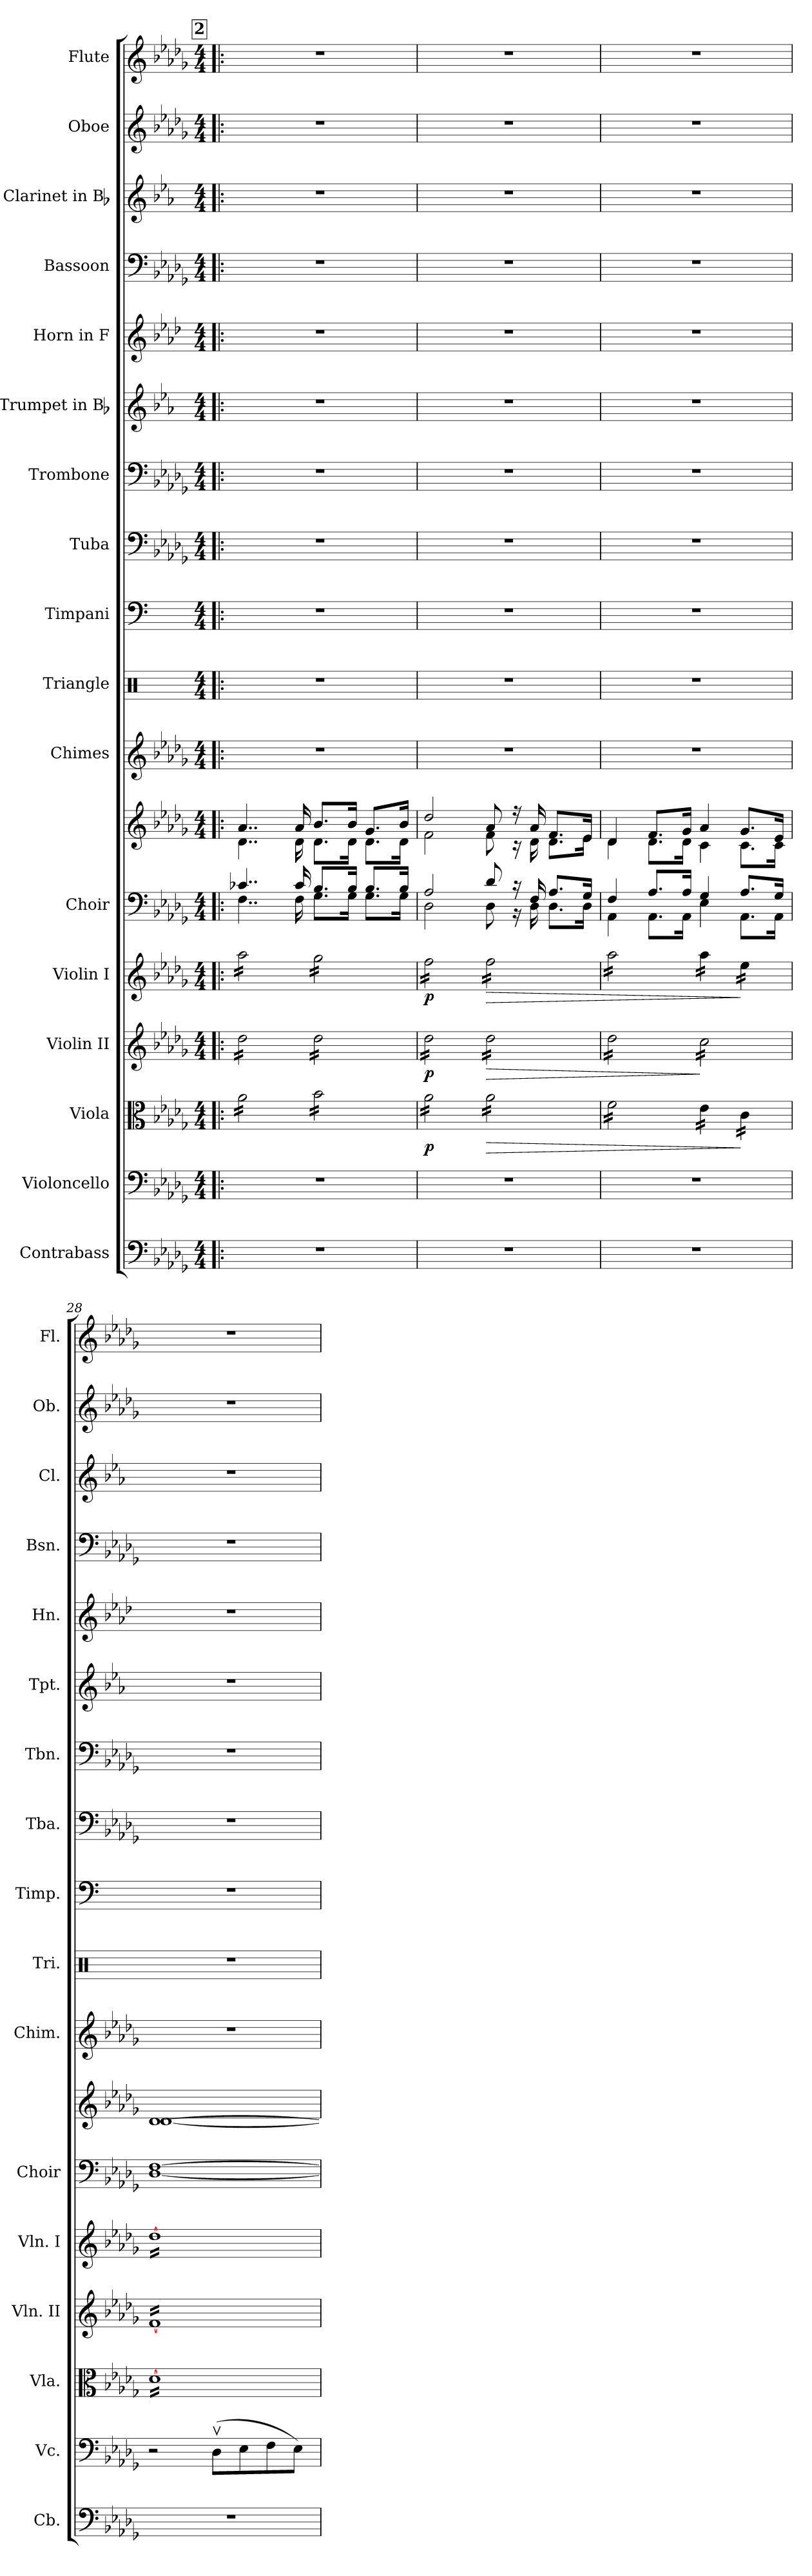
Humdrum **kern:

**kern	**kern	**kern	**dynam	**kern	**dynam	**kern	**dynam	**kern	**kern	**kern	**kern	**kern	**kern	**kern	**kern	**kern	**kern	**kern	**kern	**kern
*part17	*part16	*part15	*part15	*part14	*part14	*part13	*part13	*part12	*part12	*part11	*part10	*part9	*part8	*part7	*part6	*part5	*part4	*part3	*part2	*part1
*staff18	*staff17	*staff16	*staff16	*staff15	*staff15	*staff14	*staff14	*staff13	*staff12	*staff11	*staff10	*staff9	*staff8	*staff7	*staff6	*staff5	*staff4	*staff3	*staff2	*staff1
*I"Contrabass	*I"Violoncello	*I"Viola	*	*I"Violin II	*	*I"Violin I	*	*I"Choir	*	*I"Chimes	*I"Triangle	*I"Timpani	*I"Tuba	*I"Trombone	*I"Trumpet in Bb	*I"Horn in F	*I"Bassoon	*I"Clarinet in Bb	*I"Oboe	*I"Flute
*I'Cb.	*I'Vc.	*I'Vla.	*	*I'Vln. II	*	*I'Vln. I	*	*I'Choir	*	*I'Chim.	*I'Tri.	*I'Timp.	*I'Tba.	*I'Tbn.	*I'Tpt.	*I'Hn.	*I'Bsn.	*I'Cl.	*I'Ob.	*I'Fl.
*clefF4	*clefF4	*clefC3	*	*clefG2	*	*clefG2	*	*clefF4	*clefG2	*clefG2	*clefX	*clefF4	*clefF4	*clefF4	*clefG2	*clefG2	*clefF4	*clefG2	*clefG2	*clefG2
*ITrd7c12	*	*	*	*	*	*	*	*	*	*	*	*	*	*	*ITrd1c2	*ITrd4c7	*	*ITrd1c2	*	*
*k[b-e-a-d-g-]	*k[b-e-a-d-g-]	*k[b-e-a-d-g-]	*	*k[b-e-a-d-g-]	*	*k[b-e-a-d-g-]	*	*k[b-e-a-d-g-]	*k[b-e-a-d-g-]	*k[b-e-a-d-g-]	*k[]	*k[]	*k[b-e-a-d-g-]	*k[b-e-a-d-g-]	*k[b-e-a-d-g-]	*k[b-e-a-d-g-]	*k[b-e-a-d-g-]	*k[b-e-a-d-g-]	*k[b-e-a-d-g-]	*k[b-e-a-d-g-]
*D-:	*D-:	*D-:	*	*D-:	*	*D-:	*	*D-:	*D-:	*D-:	*C:	*C:	*D-:	*D-:	*D-:	*D-:	*D-:	*D-:	*D-:	*D-:
*M4/4	*M4/4	*M4/4	*	*M4/4	*	*M4/4	*	*M4/4	*M4/4	*M4/4	*M4/4	*M4/4	*M4/4	*M4/4	*M4/4	*M4/4	*M4/4	*M4/4	*M4/4	*M4/4
!!LO:REH:place=s1:B:color=#000000:enc=box:fs=12.8556:t=2
=25!|:	=25!|:	=25!|:	=25!|:	=25!|:	=25!|:	=25!|:	=25!|:	=25!|:	=25!|:	=25!|:	=25!|:	=25!|:	=25!|:	=25!|:	=25!|:	=25!|:	=25!|:	=25!|:	=25!|:	=25!|:
*	*	*	*	*	*	*	*	*^	*^	*	*	*	*	*	*	*	*	*	*	*
*	*	*tremolo	*	*	*	*	*	*	*	*	*	*	*	*	*	*	*	*	*	*	*	*
*	*	*	*	*tremolo	*	*	*	*	*	*	*	*	*	*	*	*	*	*	*	*	*	*
*	*	*	*	*	*	*tremolo	*	*	*	*	*	*	*	*	*	*	*	*	*	*	*	*
1r	1r	16a-i\LL	.	16dd-i\LL	.	16aa-i\LL	.	4..c-Xi/	4..Fi\	4..a-i/	4..d-i\	1r	1r	1r	1r	1r	1r	1r	1r	1r	1r	1r
.	.	16a-i\	.	16dd-i\	.	16aa-i\	.	.	.	.	.	.	.	.	.	.	.	.	.	.	.	.
.	.	16a-i\	.	16dd-i\	.	16aa-i\	.	.	.	.	.	.	.	.	.	.	.	.	.	.	.	.
.	.	16a-i\	.	16dd-i\	.	16aa-i\	.	.	.	.	.	.	.	.	.	.	.	.	.	.	.	.
.	.	16a-i\	.	16dd-i\	.	16aa-i\	.	.	.	.	.	.	.	.	.	.	.	.	.	.	.	.
.	.	16a-i\	.	16dd-i\	.	16aa-i\	.	.	.	.	.	.	.	.	.	.	.	.	.	.	.	.
.	.	16a-i\	.	16dd-i\	.	16aa-i\	.	.	.	.	.	.	.	.	.	.	.	.	.	.	.	.
.	.	16a-i\JJ	.	16dd-i\JJ	.	16aa-i\JJ	.	16c-i/	16Fi\	16a-i/	16d-i\	.	.	.	.	.	.	.	.	.	.	.
.	.	16b-i\LL	.	16dd-i\LL	.	16gg-i\LL	.	8.B-i/L	8.G-i\L	8.b-i/L	8.d-i\L	.	.	.	.	.	.	.	.	.	.	.
.	.	16b-i\	.	16dd-i\	.	16gg-i\	.	.	.	.	.	.	.	.	.	.	.	.	.	.	.	.
.	.	16b-i\	.	16dd-i\	.	16gg-i\	.	.	.	.	.	.	.	.	.	.	.	.	.	.	.	.
.	.	16b-i\	.	16dd-i\	.	16gg-i\	.	16B-i/Jk	16G-i\Jk	16b-i/Jk	16d-i\Jk	.	.	.	.	.	.	.	.	.	.	.
.	.	16b-i\	.	16dd-i\	.	16gg-i\	.	8.B-i/L	8.G-i\L	8.g-i/L	8.d-i\L	.	.	.	.	.	.	.	.	.	.	.
.	.	16b-i\	.	16dd-i\	.	16gg-i\	.	.	.	.	.	.	.	.	.	.	.	.	.	.	.	.
.	.	16b-i\	.	16dd-i\	.	16gg-i\	.	.	.	.	.	.	.	.	.	.	.	.	.	.	.	.
.	.	16b-i\JJ	.	16dd-i\JJ	.	16gg-i\JJ	.	16B-i/Jk	16G-i\Jk	16b-i/Jk	16d-i\Jk	.	.	.	.	.	.	.	.	.	.	.
=26	=26	=26	=26	=26	=26	=26	=26	=26	=26	=26	=26	=26	=26	=26	=26	=26	=26	=26	=26	=26	=26	=26
1r	1r	16a-i\LL	p	16dd-i\LL	p	16ffi\LL	p	2A-i/	2D-i\	2dd-i/	2fi\	1r	1r	1r	1r	1r	1r	1r	1r	1r	1r	1r
.	.	16a-i\	.	16dd-i\	.	16ffi\	.	.	.	.	.	.	.	.	.	.	.	.	.	.	.	.
.	.	16a-i\	.	16dd-i\	.	16ffi\	.	.	.	.	.	.	.	.	.	.	.	.	.	.	.	.
.	.	16a-i\	.	16dd-i\	.	16ffi\	.	.	.	.	.	.	.	.	.	.	.	.	.	.	.	.
.	.	16a-i\	.	16dd-i\	.	16ffi\	.	.	.	.	.	.	.	.	.	.	.	.	.	.	.	.
.	.	16a-i\	.	16dd-i\	.	16ffi\	.	.	.	.	.	.	.	.	.	.	.	.	.	.	.	.
.	.	16a-i\	.	16dd-i\	.	16ffi\	.	.	.	.	.	.	.	.	.	.	.	.	.	.	.	.
.	.	16a-i\JJ	.	16dd-i\JJ	.	16ffi\JJ	.	.	.	.	.	.	.	.	.	.	.	.	.	.	.	.
!	!	!	!LO:HP:b	!	!LO:HP:b	!	!LO:HP:b	!	!	!	!	!	!	!	!	!	!	!	!	!	!	!
.	.	16a-i\LL	>	16dd-i\LL	>	16ffi\LL	>	8d-i/	8D-i\	8a-i/	8fi\	.	.	.	.	.	.	.	.	.	.	.
.	.	16a-i\	.	16dd-i\	.	16ffi\	.	.	.	.	.	.	.	.	.	.	.	.	.	.	.	.
.	.	16a-i\	.	16dd-i\	.	16ffi\	.	16r	16r	16r	16r	.	.	.	.	.	.	.	.	.	.	.
.	.	16a-i\	.	16dd-i\	.	16ffi\	.	16Fi/	16D-i\	16a-i/	16d-i\	.	.	.	.	.	.	.	.	.	.	.
.	.	16a-i\	.	16dd-i\	.	16ffi\	.	8.A-i/L	8.D-i\L	8.fi/L	8.d-i\L	.	.	.	.	.	.	.	.	.	.	.
.	.	16a-i\	.	16dd-i\	.	16ffi\	.	.	.	.	.	.	.	.	.	.	.	.	.	.	.	.
.	.	16a-i\	.	16dd-i\	.	16ffi\	.	.	.	.	.	.	.	.	.	.	.	.	.	.	.	.
.	.	16a-i\JJ	.	16dd-i\JJ	.	16ffi\JJ	.	16G-i/Jk	16D-i\Jk	16e-i/Jk	16e-i\Jk	.	.	.	.	.	.	.	.	.	.	.
=27	=27	=27	=27	=27	=27	=27	=27	=27	=27	=27	=27	=27	=27	=27	=27	=27	=27	=27	=27	=27	=27	=27
1r	1r	16fi\LL	.	16dd-i\LL	.	16aa-i\LL	.	4Fi/	4AA-i\	4d-i/	4d-i\	1r	1r	1r	1r	1r	1r	1r	1r	1r	1r	1r
.	.	16fi\	.	16dd-i\	.	16aa-i\	.	.	.	.	.	.	.	.	.	.	.	.	.	.	.	.
.	.	16fi\	.	16dd-i\	.	16aa-i\	.	.	.	.	.	.	.	.	.	.	.	.	.	.	.	.
.	.	16fi\	.	16dd-i\	.	16aa-i\	.	.	.	.	.	.	.	.	.	.	.	.	.	.	.	.
.	.	16fi\	.	16dd-i\	.	16aa-i\	.	8.A-i/L	8.AA-i\L	8.fi/L	8.d-i\L	.	.	.	.	.	.	.	.	.	.	.
.	.	16fi\	.	16dd-i\	.	16aa-i\	.	.	.	.	.	.	.	.	.	.	.	.	.	.	.	.
.	.	16fi\	.	16dd-i\	.	16aa-i\	.	.	.	.	.	.	.	.	.	.	.	.	.	.	.	.
.	.	16fi\JJ	.	16dd-i\JJ	.	16aa-i\JJ	.	16A-i/Jk	16AA-i\Jk	16g-i/Jk	16d-i\Jk	.	.	.	.	.	.	.	.	.	.	.
.	.	16e-i\LL	.	16cci\LL	]	16aa-i\LL	.	4G-i/	4E-i\	4a-i/	4ci\	.	.	.	.	.	.	.	.	.	.	.
.	.	16e-i\	.	16cci\	.	16aa-i\	.	.	.	.	.	.	.	.	.	.	.	.	.	.	.	.
.	.	16e-i\	.	16cci\	.	16aa-i\	.	.	.	.	.	.	.	.	.	.	.	.	.	.	.	.
.	.	16e-i\JJ	.	16cci\	.	16aa-i\JJ	.	.	.	.	.	.	.	.	.	.	.	.	.	.	.	.
.	.	16ci\LL	]	16cci\	.	16ee-i\LL	]	8.A-i/L	8.AA-i\L	8.g-i/L	8.ci\L	.	.	.	.	.	.	.	.	.	.	.
.	.	16ci\	.	16cci\	.	16ee-i\	.	.	.	.	.	.	.	.	.	.	.	.	.	.	.	.
.	.	16ci\	.	16cci\	.	16ee-i\	.	.	.	.	.	.	.	.	.	.	.	.	.	.	.	.
.	.	16ci\JJ	.	16cci\JJ	.	16ee-i\JJ	.	16G-i/Jk	16AA-i\Jk	16e-i/Jk	16ci\Jk	.	.	.	.	.	.	.	.	.	.	.
=28	=28	=28	=28	=28	=28	=28	=28	=28	=28	=28	=28	=28	=28	=28	=28	=28	=28	=28	=28	=28	=28	=28
1r	2r	[>16d-iLL	.	[<16fiLL	.	[>16dd-iLL	.	[>1Fi	[<1D-i	[>1d-i	[<1d-i	1r	1r	1r	1r	1r	1r	1r	1r	1r	1r	1r
.	.	16d-i	.	16fi	.	16dd-i	.	.	.	.	.	.	.	.	.	.	.	.	.	.	.	.
.	.	16d-i	.	16fi	.	16dd-i	.	.	.	.	.	.	.	.	.	.	.	.	.	.	.	.
.	.	16d-i	.	16fi	.	16dd-i	.	.	.	.	.	.	.	.	.	.	.	.	.	.	.	.
.	.	16d-i	.	16fi	.	16dd-i	.	.	.	.	.	.	.	.	.	.	.	.	.	.	.	.
.	.	16d-i	.	16fi	.	16dd-i	.	.	.	.	.	.	.	.	.	.	.	.	.	.	.	.
.	.	16d-i	.	16fi	.	16dd-i	.	.	.	.	.	.	.	.	.	.	.	.	.	.	.	.
.	.	16d-i	.	16fi	.	16dd-i	.	.	.	.	.	.	.	.	.	.	.	.	.	.	.	.
.	(8D-vi\L	16d-i	.	16fi	.	16dd-i	.	.	.	.	.	.	.	.	.	.	.	.	.	.	.	.
.	.	16d-i	.	16fi	.	16dd-i	.	.	.	.	.	.	.	.	.	.	.	.	.	.	.	.
.	8E-i\	16d-i	.	16fi	.	16dd-i	.	.	.	.	.	.	.	.	.	.	.	.	.	.	.	.
.	.	16d-i	.	16fi	.	16dd-i	.	.	.	.	.	.	.	.	.	.	.	.	.	.	.	.
.	8Fi\	16d-i	.	16fi	.	16dd-i	.	.	.	.	.	.	.	.	.	.	.	.	.	.	.	.
.	.	16d-i	.	16fi	.	16dd-i	.	.	.	.	.	.	.	.	.	.	.	.	.	.	.	.
.	8E-i\J)	16d-i	.	16fi	.	16dd-i	.	.	.	.	.	.	.	.	.	.	.	.	.	.	.	.
.	.	16d-iJJ	.	16fiJJ	.	16dd-iJJ	.	.	.	.	.	.	.	.	.	.	.	.	.	.	.	.
*	*	*	*	*	*	*Xtremolo	*	*	*	*	*	*	*	*	*	*	*	*	*	*	*	*
*	*	*	*	*Xtremolo	*	*	*	*	*	*	*	*	*	*	*	*	*	*	*	*	*	*
*	*	*Xtremolo	*	*	*	*	*	*	*	*	*	*	*	*	*	*	*	*	*	*	*	*
*	*	*	*	*	*	*	*	*v	*v	*	*	*	*	*	*	*	*	*	*	*	*	*
*	*	*	*	*	*	*	*	*	*v	*v	*	*	*	*	*	*	*	*	*	*	*
=	=	=	=	=	=	=	=	=	=	=	=	=	=	=	=	=	=	=	=	=
*-	*-	*-	*-	*-	*-	*-	*-	*-	*-	*-	*-	*-	*-	*-	*-	*-	*-	*-	*-	*-
